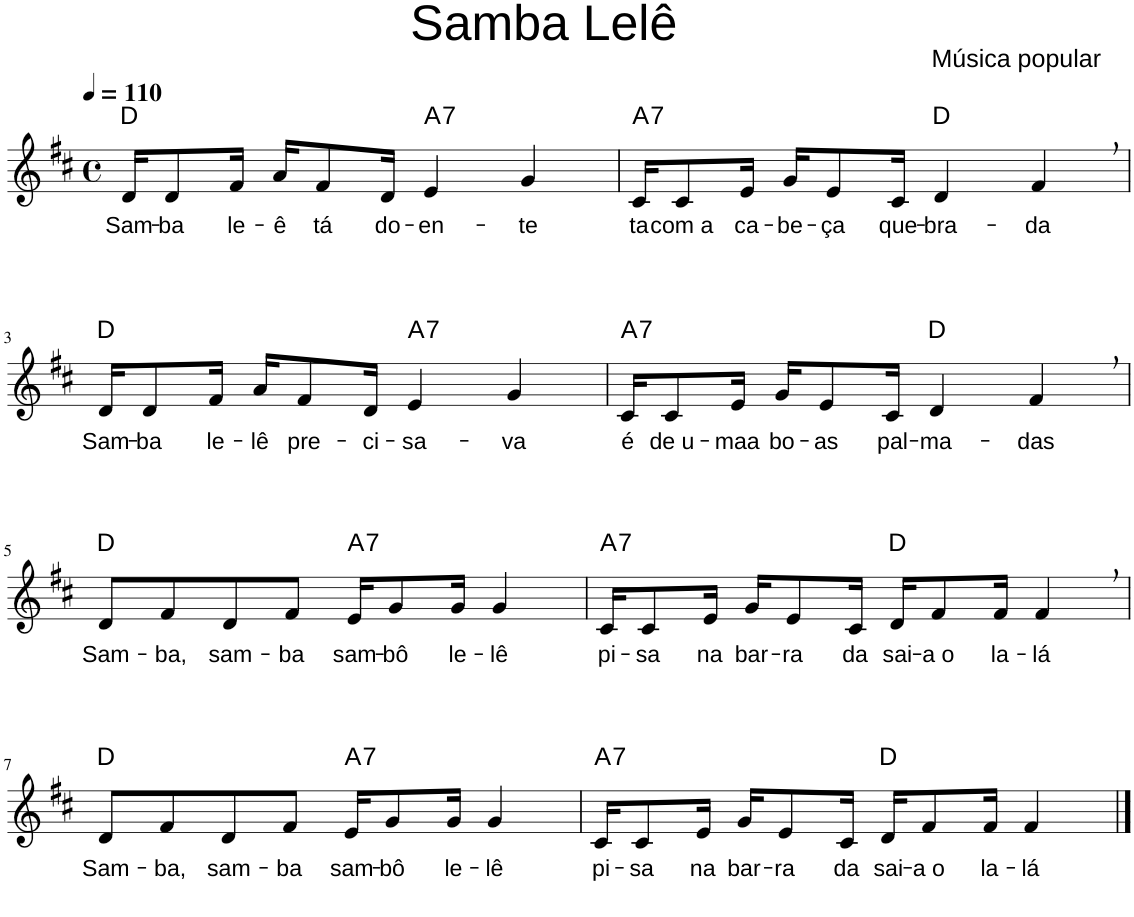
**kern	**text	**harte
*part1	*part1	*part1
*staff1	*staff1	*
*I"Piano	*	*
*I'Pno	*	*
!!LO:PB:g=z
*clefG2	*	*
*k[f#c#]	*	*
*M4/4	*	*
*met(c)	*	*
*MM110	*	*
=1	=1	=1
!LO:TX:a:t=Samba Lelê	!	!
!LO:TX:a:t=Música popular	!	!
!	!LO:LY:b	!
16d/KL	Sam-	D:maj
!	!LO:LY:b	!
8d/	-ba	.
!	!LO:LY:b	!
16f#/Jk	le-	.
!	!LO:LY:b	!
16a/KL	-ê	.
!	!LO:LY:b	!
8f#/	tá	.
!	!LO:LY:b	!
16d/Jk	do-	.
!	!LO:LY:b	!LO:H:kt=7
4e/	-en-	A:7
!	!LO:LY:b	!
4g/	-te	.
=2	=2	=2
!	!LO:LY:b	!LO:H:kt=7
16c#/KL	ta	A:7
!	!LO:LY:b	!
8c#/	com a	.
!	!LO:LY:b	!
16e/Jk	ca-	.
!	!LO:LY:b	!
16g/KL	-be-	.
!	!LO:LY:b	!
8e/	-ça	.
!	!LO:LY:b	!
16c#/Jk	que-	.
!	!LO:LY:b	!
4d/	-bra-	D:maj
!	!LO:LY:b	!
4f#,/	-da	.
!!LO:LB:g=z
=3	=3	=3
!	!LO:LY:b	!
16d/KL	Sam-	D:maj
!	!LO:LY:b	!
8d/	-ba	.
!	!LO:LY:b	!
16f#/Jk	le-	.
!	!LO:LY:b	!
16a/KL	-lê	.
!	!LO:LY:b	!
8f#/	pre-	.
!	!LO:LY:b	!
16d/Jk	-ci-	.
!	!LO:LY:b	!LO:H:kt=7
4e/	-sa-	A:7
!	!LO:LY:b	!
4g/	-va	.
=4	=4	=4
!	!LO:LY:b	!LO:H:kt=7
16c#/KL	é	A:7
!	!LO:LY:b	!
8c#/	de u-	.
!	!LO:LY:b	!
16e/Jk	-maa	.
!	!LO:LY:b	!
16g/KL	bo-	.
!	!LO:LY:b	!
8e/	-as	.
!	!LO:LY:b	!
16c#/Jk	pal-	.
!	!LO:LY:b	!
4d/	-ma-	D:maj
!	!LO:LY:b	!
4f#,/	-das	.
!!LO:LB:g=z
=5	=5	=5
!	!LO:LY:b	!
8d/L	Sam-	D:maj
!	!LO:LY:b	!
8f#/	-ba,	.
!	!LO:LY:b	!
8d/	sam-	.
!	!LO:LY:b	!
8f#/J	-ba	.
!	!LO:LY:b	!LO:H:kt=7
16e/KL	sam-	A:7
!	!LO:LY:b	!
8g/	-bô	.
!	!LO:LY:b	!
16g/Jk	le-	.
!	!LO:LY:b	!
4g/	-lê	.
=6	=6	=6
!	!LO:LY:b	!LO:H:kt=7
16c#/KL	pi-	A:7
!	!LO:LY:b	!
8c#/	-sa	.
!	!LO:LY:b	!
16e/Jk	na	.
!	!LO:LY:b	!
16g/KL	bar-	.
!	!LO:LY:b	!
8e/	-ra	.
!	!LO:LY:b	!
16c#/Jk	da	.
!	!LO:LY:b	!
16d/KL	sai-	D:maj
!	!LO:LY:b	!
8f#/	-a o	.
!	!LO:LY:b	!
16f#/Jk	la-	.
!	!LO:LY:b	!
4f#,/	-lá	.
!!LO:LB:g=z
=7	=7	=7
!	!LO:LY:b	!
8d/L	Sam-	D:maj
!	!LO:LY:b	!
8f#/	-ba,	.
!	!LO:LY:b	!
8d/	sam-	.
!	!LO:LY:b	!
8f#/J	-ba	.
!	!LO:LY:b	!LO:H:kt=7
16e/KL	sam-	A:7
!	!LO:LY:b	!
8g/	-bô	.
!	!LO:LY:b	!
16g/Jk	le-	.
!	!LO:LY:b	!
4g/	-lê	.
=8	=8	=8
!	!LO:LY:b	!LO:H:kt=7
16c#/KL	pi-	A:7
!	!LO:LY:b	!
8c#/	-sa	.
!	!LO:LY:b	!
16e/Jk	na	.
!	!LO:LY:b	!
16g/KL	bar-	.
!	!LO:LY:b	!
8e/	-ra	.
!	!LO:LY:b	!
16c#/Jk	da	.
!	!LO:LY:b	!
16d/KL	sai-	D:maj
!	!LO:LY:b	!
8f#/	-a o	.
!	!LO:LY:b	!
16f#/Jk	la-	.
!	!LO:LY:b	!
4f#/	-lá	.
==	==	==
*-	*-	*-
